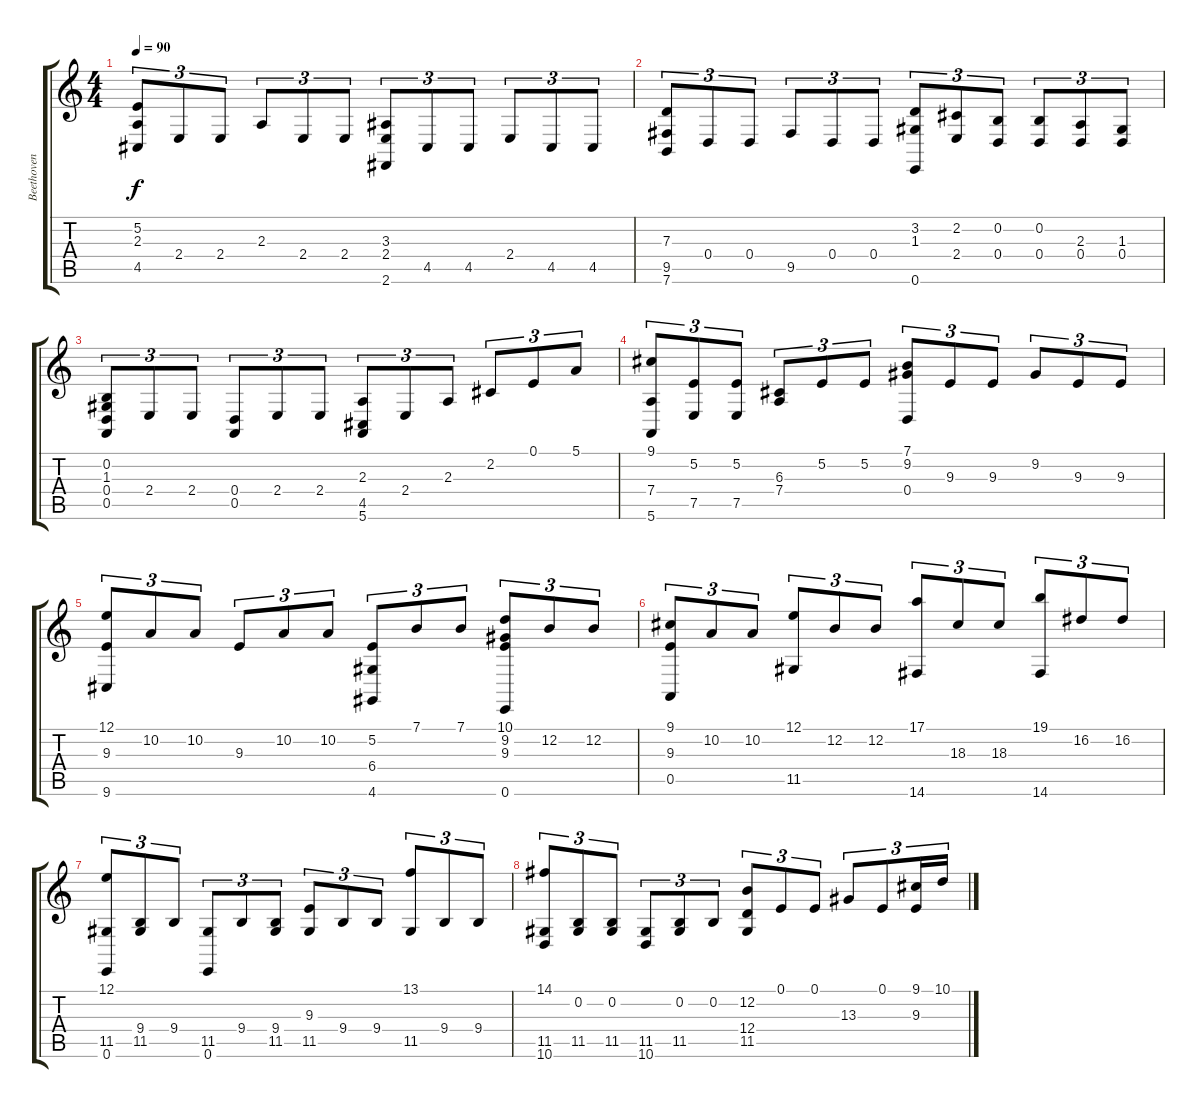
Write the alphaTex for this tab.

\track ("Beethoven" "Beethoven") {instrument acousticgrandpiano}
\staff {score tabs}
\tuning (E4 B3 G3 D3 A2 E2) {hide}
\ts (4 4)
\tempo 90
\clef g2
\ks c
(5.2 2.3 4.5).8{tu (3 2) dy f} 2.4.8{tu (3 2)} 2.4.8{tu (3 2)} 2.3.8{tu (3 2)} 2.4.8{tu (3 2)} 2.4.8{tu (3 2)} (3.3 2.4 2.6).8{tu (3 2)} 4.5.8{tu (3 2)} 4.5.8{tu (3 2)} 2.4.8{tu (3 2)} 4.5.8{tu (3 2)} 4.5.8{tu (3 2)} |
(7.3 9.5 7.6).8{tu (3 2)} 0.4.8{tu (3 2)} 0.4.8{tu (3 2)} 9.5.8{tu (3 2)} 0.4.8{tu (3 2)} 0.4.8{tu (3 2)} (3.2 1.3 0.6).8{tu (3 2)} (2.2 2.4).8{tu (3 2)} (0.2 0.4).8{tu (3 2)} (0.2 0.4).8{tu (3 2)} (2.3 0.4).8{tu (3 2)} (1.3 0.4).8{tu (3 2)} |
(0.2 1.3 0.4 0.5).8{tu (3 2)} 2.4.8{tu (3 2)} 2.4.8{tu (3 2)} (0.4 0.5).8{tu (3 2)} 2.4.8{tu (3 2)} 2.4.8{tu (3 2)} (2.3 4.5 5.6).8{tu (3 2)} 2.4.8{tu (3 2)} 2.3.8{tu (3 2)} 2.2.8{tu (3 2)} 0.1.8{tu (3 2)} 5.1.8{tu (3 2)} |
(9.1 7.4 5.6).8{tu (3 2)} (5.2 7.5).8{tu (3 2)} (5.2 7.5).8{tu (3 2)} (6.3 7.4).8{tu (3 2)} 5.2.8{tu (3 2)} 5.2.8{tu (3 2)} (7.1 9.2 0.4).8{tu (3 2)} 9.3.8{tu (3 2)} 9.3.8{tu (3 2)} 9.2.8{tu (3 2)} 9.3.8{tu (3 2)} 9.3.8{tu (3 2)} |
(12.1 9.3 9.6).8{tu (3 2)} 10.2.8{tu (3 2)} 10.2.8{tu (3 2)} 9.3.8{tu (3 2)} 10.2.8{tu (3 2)} 10.2.8{tu (3 2)} (5.2 6.4 4.6).8{tu (3 2)} 7.1.8{tu (3 2)} 7.1.8{tu (3 2)} (10.1 9.2 9.3 0.6).8{tu (3 2)} 12.2.8{tu (3 2)} 12.2.8{tu (3 2)} |
(9.1 9.3 0.5).8{tu (3 2)} 10.2.8{tu (3 2)} 10.2.8{tu (3 2)} (12.1 11.5).8{tu (3 2)} 12.2.8{tu (3 2)} 12.2.8{tu (3 2)} (17.1 14.6).8{tu (3 2)} 18.3.8{tu (3 2)} 18.3.8{tu (3 2)} (19.1 14.6).8{tu (3 2)} 16.2.8{tu (3 2)} 16.2.8{tu (3 2)} |
(12.1 11.5 0.6).8{tu (3 2)} (9.4 11.5).8{tu (3 2)} 9.4.8{tu (3 2)} (11.5 0.6).8{tu (3 2)} 9.4.8{tu (3 2)} (9.4 11.5).8{tu (3 2)} (9.3 11.5).8{tu (3 2)} 9.4.8{tu (3 2)} 9.4.8{tu (3 2)} (13.1 11.5).8{tu (3 2)} 9.4.8{tu (3 2)} 9.4.8{tu (3 2)} |
(14.1 11.5 10.6).8{tu (3 2)} (0.2 11.5).8{tu (3 2)} (0.2 11.5).8{tu (3 2)} (11.5 10.6).8{tu (3 2)} (0.2 11.5).8{tu (3 2)} 0.2.8{tu (3 2)} (12.2 12.4 11.5).8{tu (3 2)} 0.1.8{tu (3 2)} 0.1.8{tu (3 2)} 13.3.8{tu (3 2)} 0.1.8{tu (3 2)} (9.1 9.3).16{tu (3 2)} 10.1.16{tu (3 2)}
